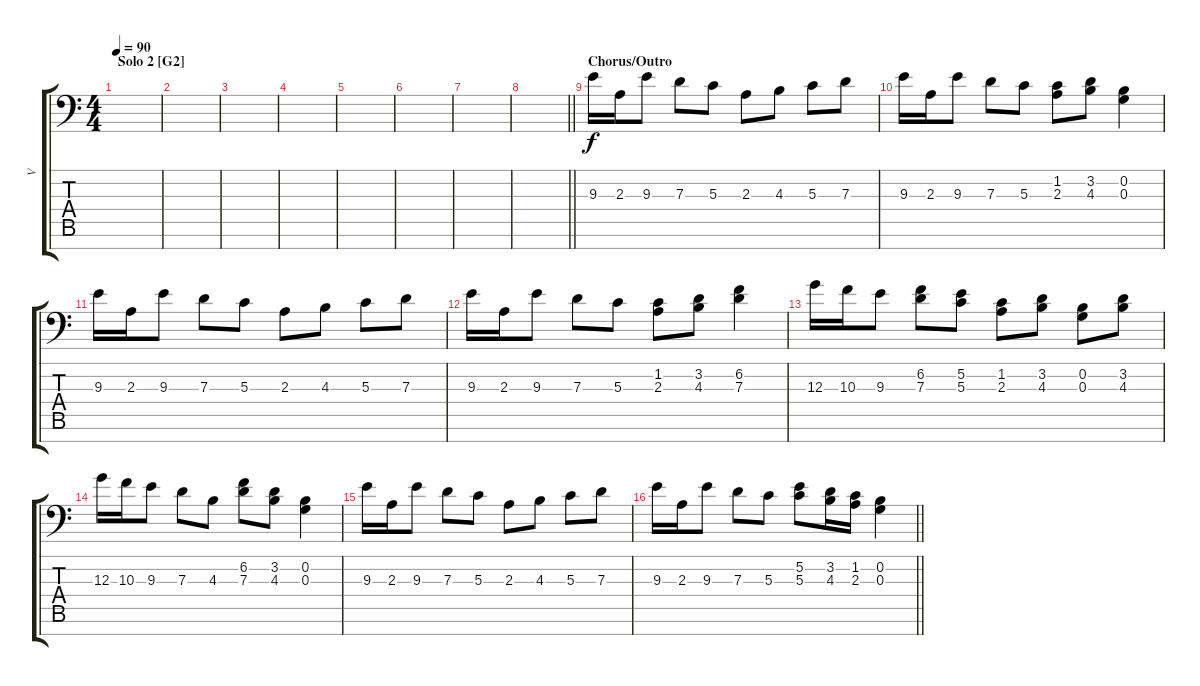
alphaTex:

\track ("V" "V") {instrument tenorsax}
\staff {score tabs}
\tuning (E4 B3 G3 D3 A2 E2 C-1) {hide}
\ts (4 4)
\section ("" "Solo 2 [G2]")
\tempo 90
\clef f4
\ks c
|
|
|
|
|
|
|
\barLineRight lightlight
|
\section ("" "Chorus/Outro")
9.3.16 2.3.16 9.3.8 7.3.8 5.3.8 2.3.8 4.3.8 5.3.8 7.3.8 |
9.3.16 2.3.16 9.3.8 7.3.8 5.3.8 (1.2 2.3).8 (3.2 4.3).8 (0.2 0.3).4 |
9.3.16 2.3.16 9.3.8 7.3.8 5.3.8 2.3.8 4.3.8 5.3.8 7.3.8 |
9.3.16 2.3.16 9.3.8 7.3.8 5.3.8 (1.2 2.3).8 (3.2 4.3).8 (6.2 7.3).4 |
12.3.16 10.3.16 9.3.8 (6.2 7.3).8 (5.2 5.3).8 (1.2 2.3).8 (3.2 4.3).8 (0.2 0.3).8 (3.2 4.3).8 |
12.3.16 10.3.16 9.3.8 7.3.8 4.3.8 (6.2 7.3).8 (3.2 4.3).8 (0.2 0.3).4 |
9.3.16 2.3.16 9.3.8 7.3.8 5.3.8 2.3.8 4.3.8 5.3.8 7.3.8 |
\barLineRight lightlight
9.3.16 2.3.16 9.3.8 7.3.8 5.3.8 (5.2 5.3).8 (3.2 4.3).16 (1.2 2.3).16 (0.2 0.3).4
